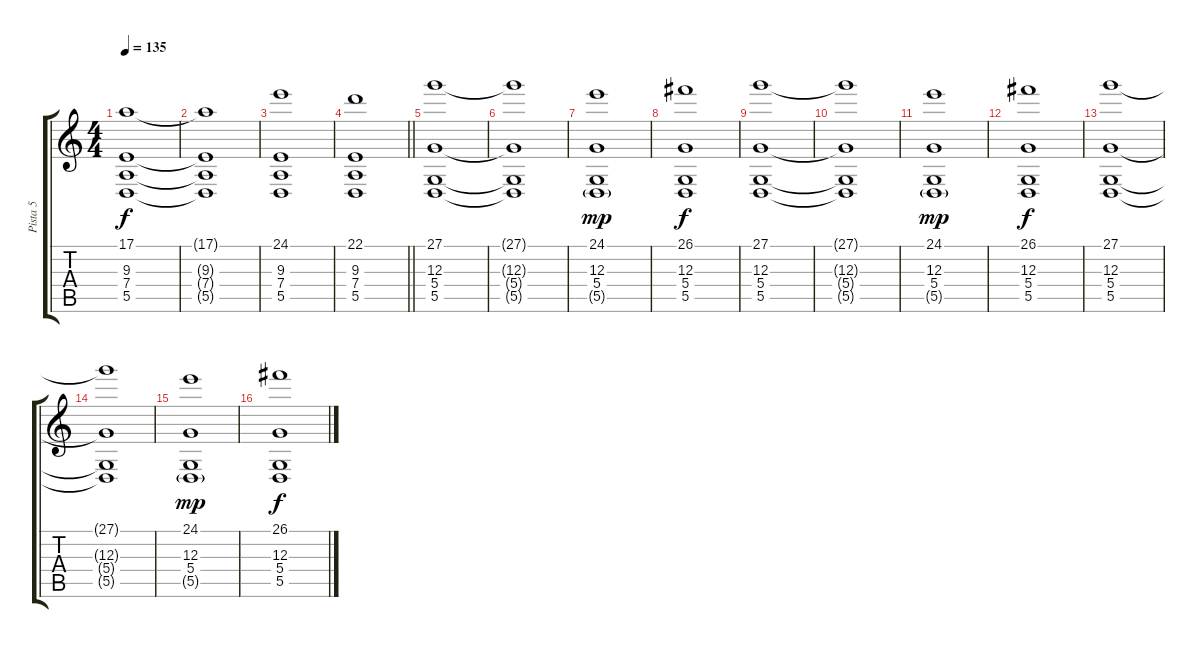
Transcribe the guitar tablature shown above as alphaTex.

\track ("Pista 5" "Pista 5") {instrument stringensemble1}
\staff {score tabs}
\tuning (E4 B3 G3 D3 A2 E2) {hide}
\ts (4 4)
\tempo 135
\clef g2
\ks c
(17.1 9.3 7.4 5.5).1{dy f} |
(17.1{t} 9.3{t} 7.4{t} 5.5{t}).1 |
(24.1 9.3 7.4 5.5).1 |
\barLineRight lightlight
(22.1 9.3 7.4 5.5).1 |
(27.1 12.3 5.4 5.5).1 |
(27.1{t} 12.3{t} 5.4{t} 5.5{t}).1 |
(24.1 12.3 5.4 5.5{g}).1{dy mp} |
(26.1 12.3 5.4 5.5).1{dy f} |
(27.1 12.3 5.4 5.5).1 |
(27.1{t} 12.3{t} 5.4{t} 5.5{t}).1 |
(24.1 12.3 5.4 5.5{g}).1{dy mp} |
(26.1 12.3 5.4 5.5).1{dy f} |
(27.1 12.3 5.4 5.5).1 |
(27.1{t} 12.3{t} 5.4{t} 5.5{t}).1 |
(24.1 12.3 5.4 5.5{g}).1{dy mp} |
(26.1 12.3 5.4 5.5).1{dy f}
